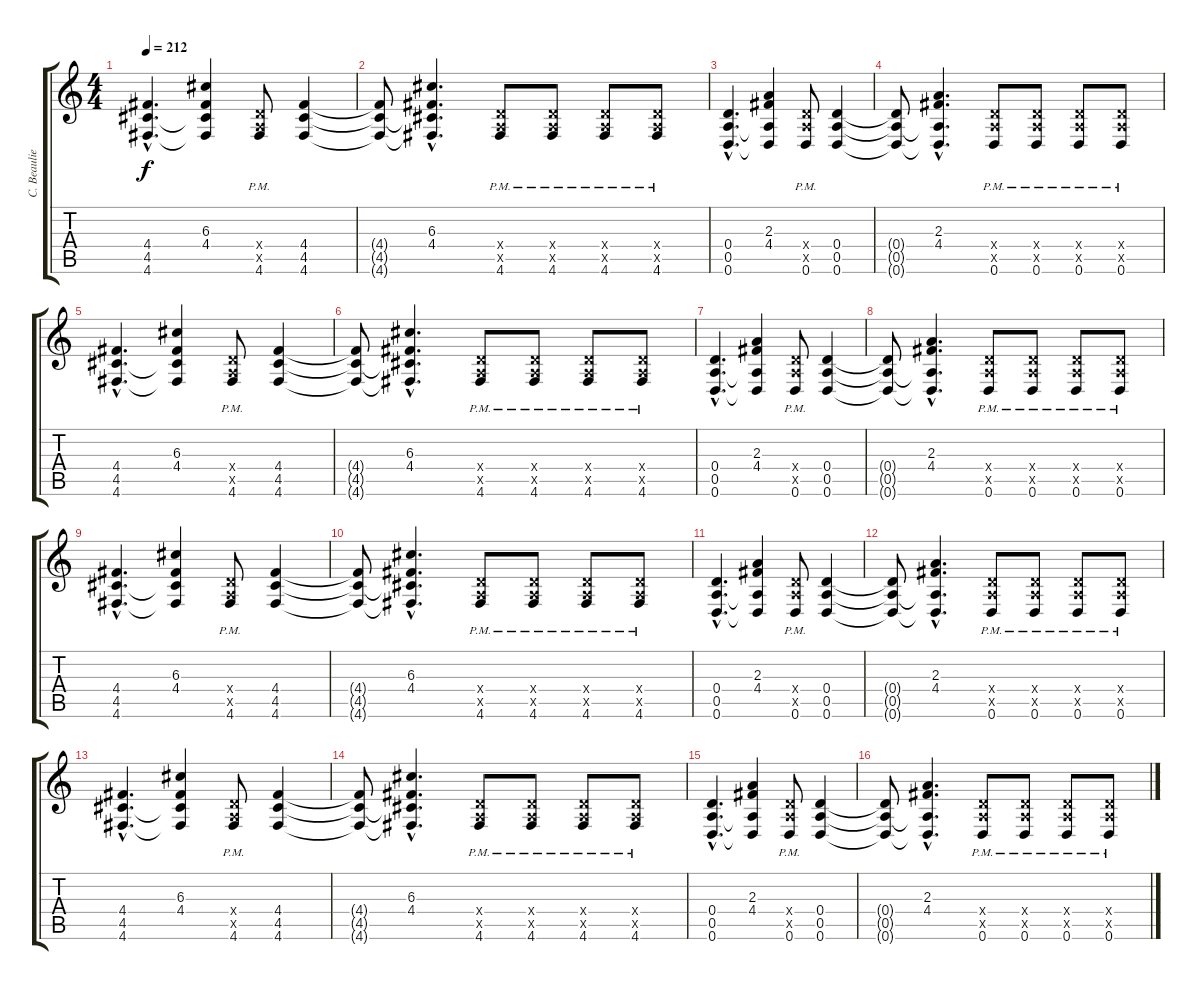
\track ("C. Beaulieu" "C. Beaulie") {instrument distortionguitar}
\staff {score tabs}
\tuning (E4 B3 G3 D3 A2 D2) {hide}
\ts (4 4)
\tempo 212
\clef g2
\ks c
(4.4{hac} 4.5{hac} 4.6{hac}).4{d dy f} (6.3 4.4 4.5{t} 4.6{t}).4 (0.4{x} 0.5{x} 4.6{pm}).8 (4.4 4.5 4.6).4 |
(4.4{t} 4.5{t} 4.6{t}).8 (6.3{hac} 4.4{hac} 4.5{hac t} 4.6{hac t}).4{d} (0.4{x} 0.5{x} 4.6{pm}).8 (0.4{x} 0.5{x} 4.6{pm}).8 (0.4{x} 0.5{x} 4.6{pm}).8 (0.4{x} 0.5{x} 4.6{pm}).8 |
(0.4{hac} 0.5{hac} 0.6{hac}).4{d} (2.3 4.4 0.5{t} 0.6{t}).4 (0.4{x} 0.5{x} 0.6{pm}).8 (0.4 0.5 0.6).4 |
(0.4{t} 0.5{t} 0.6{t}).8 (2.3{hac} 4.4{hac} 0.5{hac t} 0.6{hac t}).4{d} (0.4{x} 0.5{x} 0.6{pm}).8 (0.4{x} 0.5{x} 0.6{pm}).8 (0.4{x} 0.5{x} 0.6{pm}).8 (0.4{x} 0.5{x} 0.6{pm}).8 |
(4.4{hac} 4.5{hac} 4.6{hac}).4{d} (6.3 4.4 4.5{t} 4.6{t}).4 (0.4{x} 0.5{x} 4.6{pm}).8 (4.4 4.5 4.6).4 |
(4.4{t} 4.5{t} 4.6{t}).8 (6.3{hac} 4.4{hac} 4.5{hac t} 4.6{hac t}).4{d} (0.4{x} 0.5{x} 4.6{pm}).8 (0.4{x} 0.5{x} 4.6{pm}).8 (0.4{x} 0.5{x} 4.6{pm}).8 (0.4{x} 0.5{x} 4.6{pm}).8 |
(0.4{hac} 0.5{hac} 0.6{hac}).4{d} (2.3 4.4 0.5{t} 0.6{t}).4 (0.4{x} 0.5{x} 0.6{pm}).8 (0.4 0.5 0.6).4 |
(0.4{t} 0.5{t} 0.6{t}).8 (2.3{hac} 4.4{hac} 0.5{hac t} 0.6{hac t}).4{d} (0.4{x} 0.5{x} 0.6{pm}).8 (0.4{x} 0.5{x} 0.6{pm}).8 (0.4{x} 0.5{x} 0.6{pm}).8 (0.4{x} 0.5{x} 0.6{pm}).8 |
(4.4{hac} 4.5{hac} 4.6{hac}).4{d} (6.3 4.4 4.5{t} 4.6{t}).4 (0.4{x} 0.5{x} 4.6{pm}).8 (4.4 4.5 4.6).4 |
(4.4{t} 4.5{t} 4.6{t}).8 (6.3{hac} 4.4{hac} 4.5{hac t} 4.6{hac t}).4{d} (0.4{x} 0.5{x} 4.6{pm}).8 (0.4{x} 0.5{x} 4.6{pm}).8 (0.4{x} 0.5{x} 4.6{pm}).8 (0.4{x} 0.5{x} 4.6{pm}).8 |
(0.4{hac} 0.5{hac} 0.6{hac}).4{d} (2.3 4.4 0.5{t} 0.6{t}).4 (0.4{x} 0.5{x} 0.6{pm}).8 (0.4 0.5 0.6).4 |
(0.4{t} 0.5{t} 0.6{t}).8 (2.3{hac} 4.4{hac} 0.5{hac t} 0.6{hac t}).4{d} (0.4{x} 0.5{x} 0.6{pm}).8 (0.4{x} 0.5{x} 0.6{pm}).8 (0.4{x} 0.5{x} 0.6{pm}).8 (0.4{x} 0.5{x} 0.6{pm}).8 |
(4.4{hac} 4.5{hac} 4.6{hac}).4{d} (6.3 4.4 4.5{t} 4.6{t}).4 (0.4{x} 0.5{x} 4.6{pm}).8 (4.4 4.5 4.6).4 |
(4.4{t} 4.5{t} 4.6{t}).8 (6.3{hac} 4.4{hac} 4.5{hac t} 4.6{hac t}).4{d} (0.4{x} 0.5{x} 4.6{pm}).8 (0.4{x} 0.5{x} 4.6{pm}).8 (0.4{x} 0.5{x} 4.6{pm}).8 (0.4{x} 0.5{x} 4.6{pm}).8 |
(0.4{hac} 0.5{hac} 0.6{hac}).4{d} (2.3 4.4 0.5{t} 0.6{t}).4 (0.4{x} 0.5{x} 0.6{pm}).8 (0.4 0.5 0.6).4 |
(0.4{t} 0.5{t} 0.6{t}).8 (2.3{hac} 4.4{hac} 0.5{hac t} 0.6{hac t}).4{d} (0.4{x} 0.5{x} 0.6{pm}).8 (0.4{x} 0.5{x} 0.6{pm}).8 (0.4{x} 0.5{x} 0.6{pm}).8 (0.4{x} 0.5{x} 0.6{pm}).8
